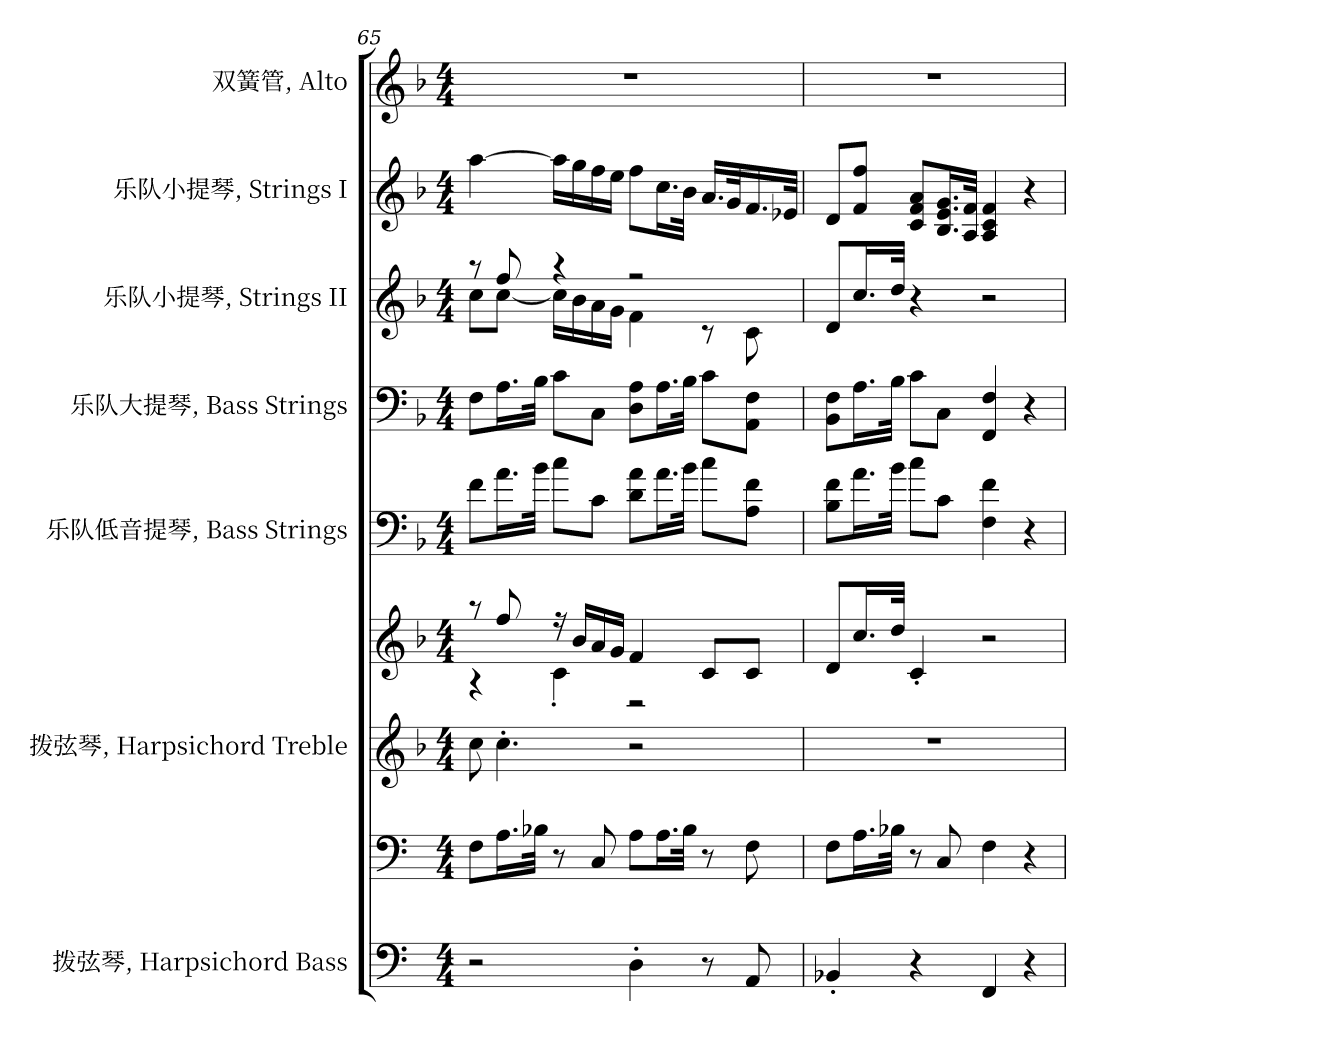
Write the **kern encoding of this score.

**kern	**kern	**kern	**kern	**kern	**kern	**kern	**kern	**kern
*part7	*part7	*part6	*part6	*part5	*part4	*part3	*part2	*part1
*staff9	*staff8	*staff7	*staff6	*staff5	*staff4	*staff3	*staff2	*staff1
*I"拨弦琴, Harpsichord Bass	*	*I"拨弦琴, Harpsichord Treble	*	*I"乐队低音提琴, Bass Strings	*I"乐队大提琴, Bass Strings	*I"乐队小提琴, Strings II	*I"乐队小提琴, Strings I	*I"双簧管, Alto
*I'Hch.	*	*I'Hch.	*	*	*	*	*	*
!!LO:PB:g=z
*clefF4	*clefF4	*clefG2	*clefG2	*clefF4	*clefF4	*clefG2	*clefG2	*clefG2
*	*	*	*	*ITrd7c12	*	*	*	*
*k[]	*k[]	*k[b-]	*k[b-]	*k[b-]	*k[b-]	*k[b-]	*k[b-]	*k[b-]
*M4/4	*M4/4	*M4/4	*M4/4	*M4/4	*M4/4	*M4/4	*M4/4	*M4/4
=65	=65	=65	=65	=65	=65	=65	=65	=65
*	*	*	*^	*	*	*^	*	*
2r	8F\L	8cc\	8r	4r	8F\L	8F\L	8r	8cc\L	[4aa\	1r
.	16.A\L	4.cc'\	8ff/	.	16.A\L	16.A\L	8ff/	[8cc\J	.	.
.	32B-X\JJk	.	.	.	32B-\JJk	32B-\JJk	.	.	.	.
.	8r	.	16r	4c'\	8c\L	8c\L	4r	16cc\LL]	16aa\LL]	.
.	.	.	16b-/LL	.	.	.	.	16b-\	16gg\	.
.	8C/	.	16a/	.	8C\J	8C\J	.	16a\	16ff\	.
.	.	.	16g/JJ	.	.	.	.	16g\JJ	16ee\JJ	.
4D'\	8A\L	2r	4f/	2r	8D\ 8A\L	8D\ 8A\L	2r	4f\	8ff\L	.
.	16.A\L	.	.	.	16.A\L	16.A\L	.	.	16.cc\L	.
.	32B-\JJk	.	.	.	32B-\JJk	32B-\JJk	.	.	32b-\JJk	.
8r	8r	.	8c/L	.	8c\L	8c\L	.	8r	16.a/LL	.
.	.	.	.	.	.	.	.	.	32g/K	.
8AA/	8F\	.	8c/J	.	8AA\ 8F\J	8AA\ 8F\J	.	8c\	16.f/	.
.	.	.	.	.	.	.	.	.	32e-X/JJk	.
*	*	*	*v	*v	*	*	*v	*v	*	*
=66	=66	=66	=66	=66	=66	=66	=66	=66
4BB-X'/	8F\L	1r	8d/L	8BB-\ 8F\L	8BB-\ 8F\L	8d/L	8d/L	1r
.	16.A\L	.	16.cc/L	16.A\L	16.A\L	16.cc/L	8f/ 8ff/J	.
.	32B-X\JJk	.	32dd/JJk	32B-\JJk	32B-\JJk	32dd/JJk	.	.
4r	8r	.	4c'/	8c\L	8c\L	4r	8c/ 8f/ 8a/L	.
.	8C/	.	.	8C\J	8C\J	.	16.B-/ 16.e/ 16.g/L	.
.	.	.	.	.	.	.	32A/ 32f/JJk	.
4FF/	4F\	.	2r	4FF\ 4F\	4FF/ 4F/	2r	4A/ 4c/ 4f/	.
4r	4r	.	.	4r	4r	.	4r	.
=	=	=	=	=	=	=	=	=
*-	*-	*-	*-	*-	*-	*-	*-	*-
